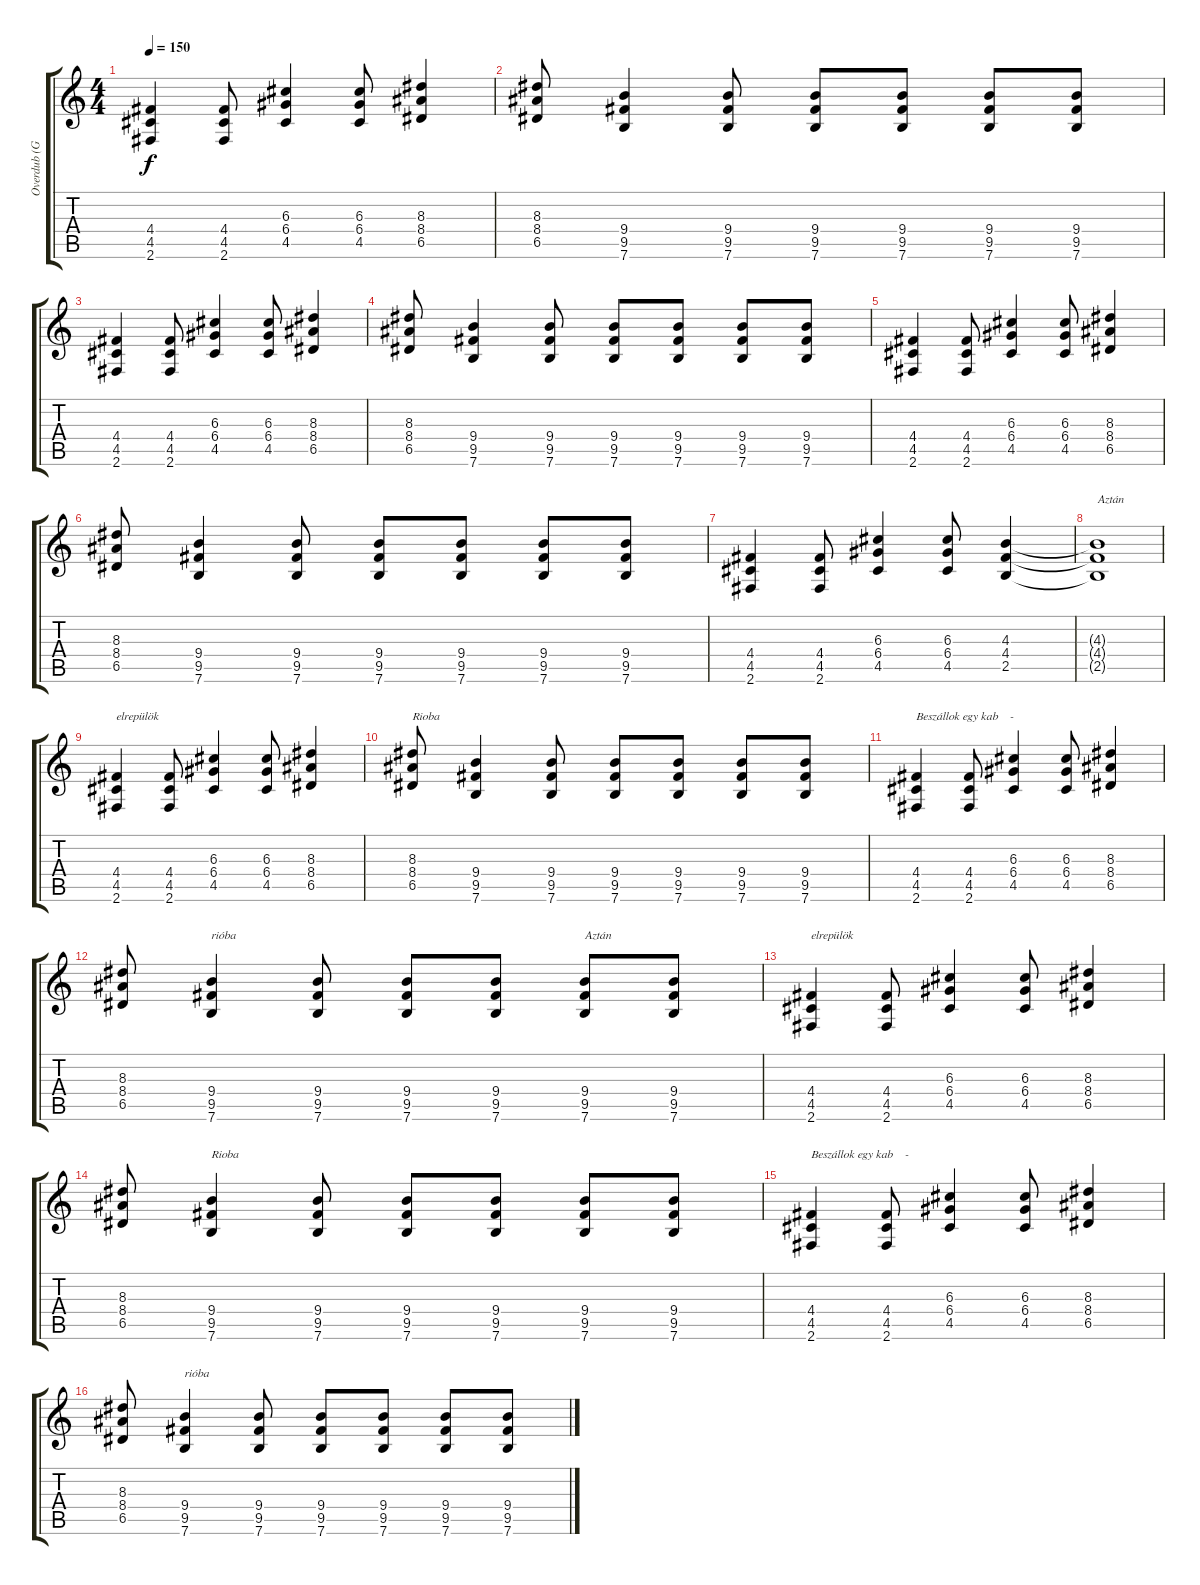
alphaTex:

\track ("Overdub (Gitr 1)" "Overdub (G") {instrument distortionguitar}
\staff {score tabs}
\tuning (E4 B3 G3 D3 A2 E2) {hide}
\ts (4 4)
\tempo 150
\clef g2
\ks c
(4.4 4.5 2.6).4{dy f} (4.4 4.5 2.6).8 (6.3 6.4 4.5).4 (6.3 6.4 4.5).8 (8.3 8.4 6.5).4 |
(8.3 8.4 6.5).8 (9.4 9.5 7.6).4 (9.4 9.5 7.6).8 (9.4 9.5 7.6).8 (9.4 9.5 7.6).8 (9.4 9.5 7.6).8 (9.4 9.5 7.6).8 |
(4.4 4.5 2.6).4 (4.4 4.5 2.6).8 (6.3 6.4 4.5).4 (6.3 6.4 4.5).8 (8.3 8.4 6.5).4 |
(8.3 8.4 6.5).8 (9.4 9.5 7.6).4 (9.4 9.5 7.6).8 (9.4 9.5 7.6).8 (9.4 9.5 7.6).8 (9.4 9.5 7.6).8 (9.4 9.5 7.6).8 |
(4.4 4.5 2.6).4 (4.4 4.5 2.6).8 (6.3 6.4 4.5).4 (6.3 6.4 4.5).8 (8.3 8.4 6.5).4 |
(8.3 8.4 6.5).8 (9.4 9.5 7.6).4 (9.4 9.5 7.6).8 (9.4 9.5 7.6).8 (9.4 9.5 7.6).8 (9.4 9.5 7.6).8 (9.4 9.5 7.6).8 |
(4.4 4.5 2.6).4 (4.4 4.5 2.6).8 (6.3 6.4 4.5).4 (6.3 6.4 4.5).8 (4.3 4.4 2.5).4 |
(4.3{t} 4.4{t} 2.5{t}).1{txt "Aztán"} |
(4.4 4.5 2.6).4{txt "elrepülök"} (4.4 4.5 2.6).8 (6.3 6.4 4.5).4 (6.3 6.4 4.5).8 (8.3 8.4 6.5).4 |
(8.3 8.4 6.5).8{txt "Rioba"} (9.4 9.5 7.6).4 (9.4 9.5 7.6).8 (9.4 9.5 7.6).8 (9.4 9.5 7.6).8 (9.4 9.5 7.6).8 (9.4 9.5 7.6).8 |
(4.4 4.5 2.6).4{txt "Beszállok egy kab    -"} (4.4 4.5 2.6).8 (6.3 6.4 4.5).4 (6.3 6.4 4.5).8 (8.3 8.4 6.5).4 |
(8.3 8.4 6.5).8 (9.4 9.5 7.6).4{txt "rióba"} (9.4 9.5 7.6).8 (9.4 9.5 7.6).8 (9.4 9.5 7.6).8 (9.4 9.5 7.6).8{txt "Aztán"} (9.4 9.5 7.6).8 |
(4.4 4.5 2.6).4{txt "elrepülök"} (4.4 4.5 2.6).8 (6.3 6.4 4.5).4 (6.3 6.4 4.5).8 (8.3 8.4 6.5).4 |
(8.3 8.4 6.5).8 (9.4 9.5 7.6).4{txt "Rioba"} (9.4 9.5 7.6).8 (9.4 9.5 7.6).8 (9.4 9.5 7.6).8 (9.4 9.5 7.6).8 (9.4 9.5 7.6).8 |
(4.4 4.5 2.6).4{txt "Beszállok egy kab    -"} (4.4 4.5 2.6).8 (6.3 6.4 4.5).4 (6.3 6.4 4.5).8 (8.3 8.4 6.5).4 |
(8.3 8.4 6.5).8 (9.4 9.5 7.6).4{txt "rióba"} (9.4 9.5 7.6).8 (9.4 9.5 7.6).8 (9.4 9.5 7.6).8 (9.4 9.5 7.6).8 (9.4 9.5 7.6).8
